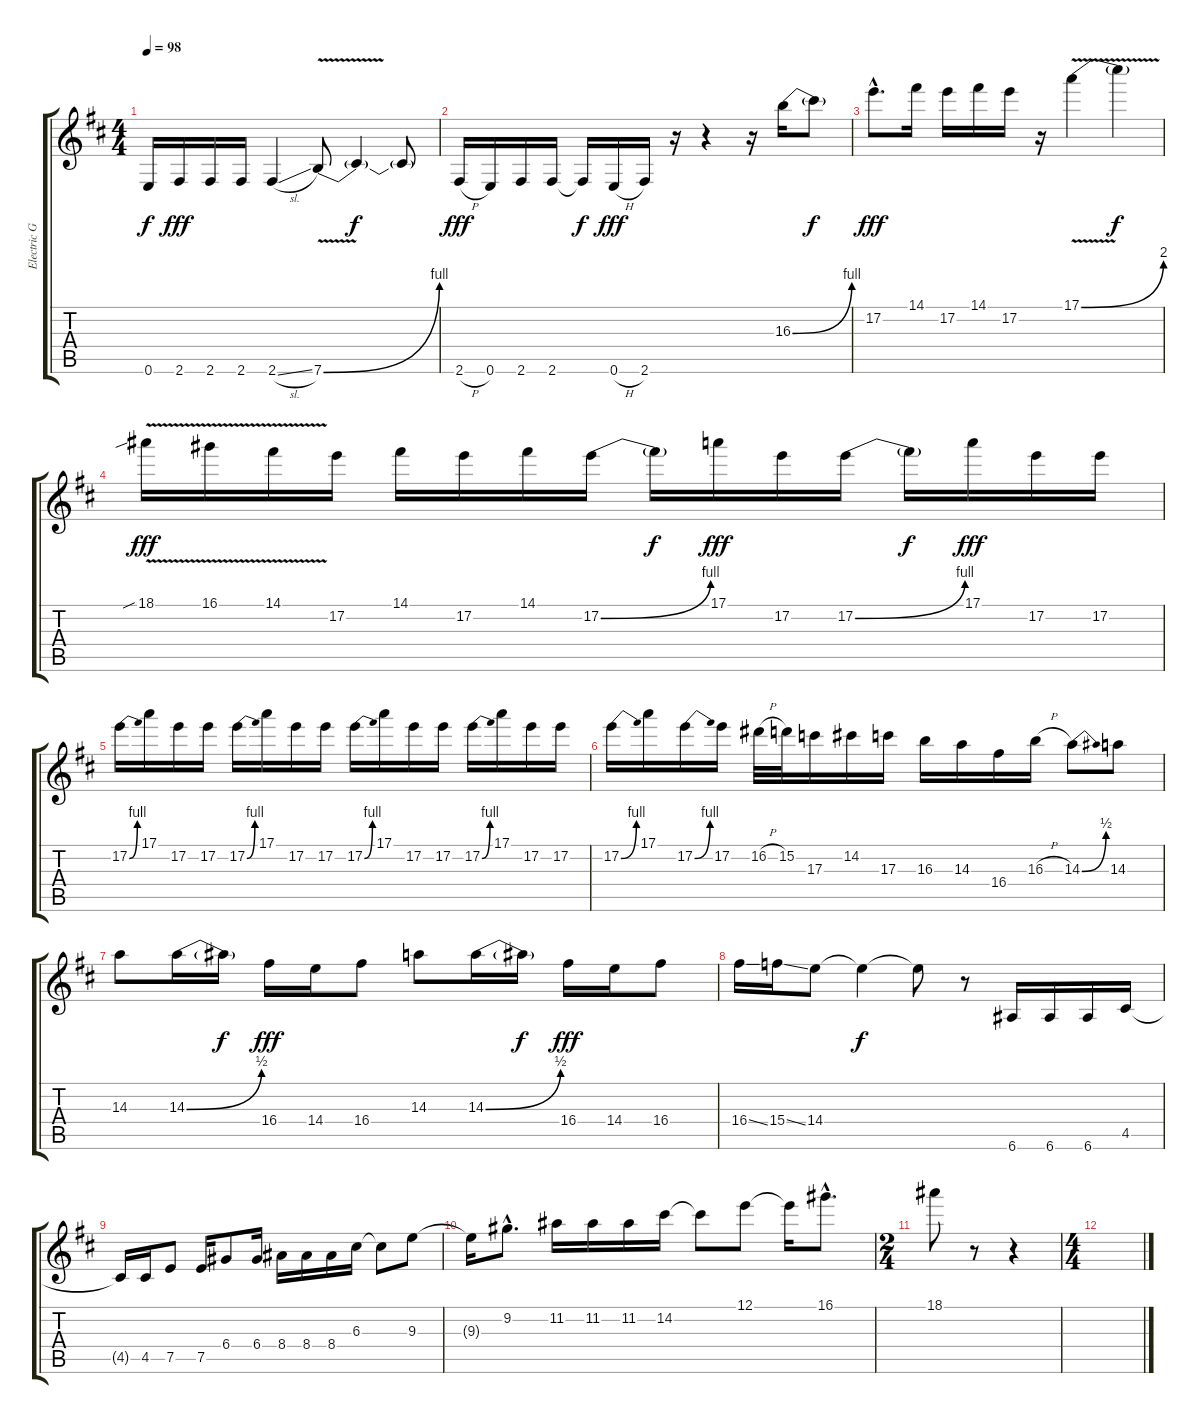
\track ("Electric Gtr 1" "Electric G") {instrument distortionguitar}
\staff {score tabs}
\tuning (E4 B3 G3 D3 A2 E2) {hide}
\ts (4 4)
\tempo 98
\clef g2
\ks d
0.6{t}.16{dy f} 2.6.16{dy fff} 2.6.16 2.6.16 2.6{sl}.4 7.6{be (bend 0 0 60 4) v}.8 7.6{t}.4{dy f} 7.6{t}.8 |
2.6{h}.16{dy fff} 0.6.16 2.6.16 2.6.16 2.6{t}.16{dy f} 0.6{h}.16{dy fff} 2.6.16 r.16 r.4 r.16 16.3{be (bend 0 0 60 4)}.16 16.3{t}.8{dy f} |
17.2{hac}.8{d dy fff} 14.1.16 17.2.16 14.1.16 17.2.16 r.16 17.1{be (bend 0 0 60 8) v}.4 17.1{t}.4{dy f} |
18.1{v sib}.16{dy fff} 16.1{v}.16 14.1{v}.16 17.2.16 14.1.16 17.2.16 14.1.16 17.2{be (bend 0 0 60 4)}.16 17.2{t}.16{dy f} 17.1.16{dy fff} 17.2.16 17.2{be (bend 0 0 60 4)}.16 17.2{t}.16{dy f} 17.1.16{dy fff} 17.2.16 17.2.16 |
17.2{be (bend 0 0 60 4)}.16 17.1.16 17.2.16 17.2.16 17.2{be (bend 0 0 60 4)}.16 17.1.16 17.2.16 17.2.16 17.2{be (bend 0 0 60 4)}.16 17.1.16 17.2.16 17.2.16 17.2{be (bend 0 0 60 4)}.16 17.1.16 17.2.16 17.2.16 |
17.2{be (bend 0 0 60 4)}.16 17.1.16 17.2{be (bend 0 0 60 4)}.16 17.2.16 16.2{h}.32 15.2.32 17.3.16 14.2.16 17.3.16 16.3.16 14.3.16 16.4.16 16.3{h}.16 14.3{be (bend 0 0 60 2)}.8 14.3.8 |
14.3.8 14.3{be (bend 0 0 60 2)}.16 14.3{t}.16{dy f} 16.4.16{dy fff} 14.4.16 16.4.8 14.3.8 14.3{be (bend 0 0 60 2)}.16 14.3{t}.16{dy f} 16.4.16{dy fff} 14.4.16 16.4.8 |
16.4{ss}.16 15.4{ss}.16 14.4.8 14.4{t}.4{dy f} 14.4{t}.8 r.8 6.6.16 6.6.16 6.6.16 4.5.16 |
4.5{t}.16 4.5.16 7.5.8 7.5.16 6.4.8 6.4.16 8.4.16 8.4.16 8.4.16 6.3.16 6.3{t}.8 9.3.8 |
9.3{t}.16 9.2{hac}.8{d} 11.2.16 11.2.16 11.2.16 14.2.16 14.2{t}.8 12.1.8 12.1{t}.16 16.1{hac}.8{d} |
\ts (2 4)
18.1.8 r.8 r.4 |
\ts (4 4)
